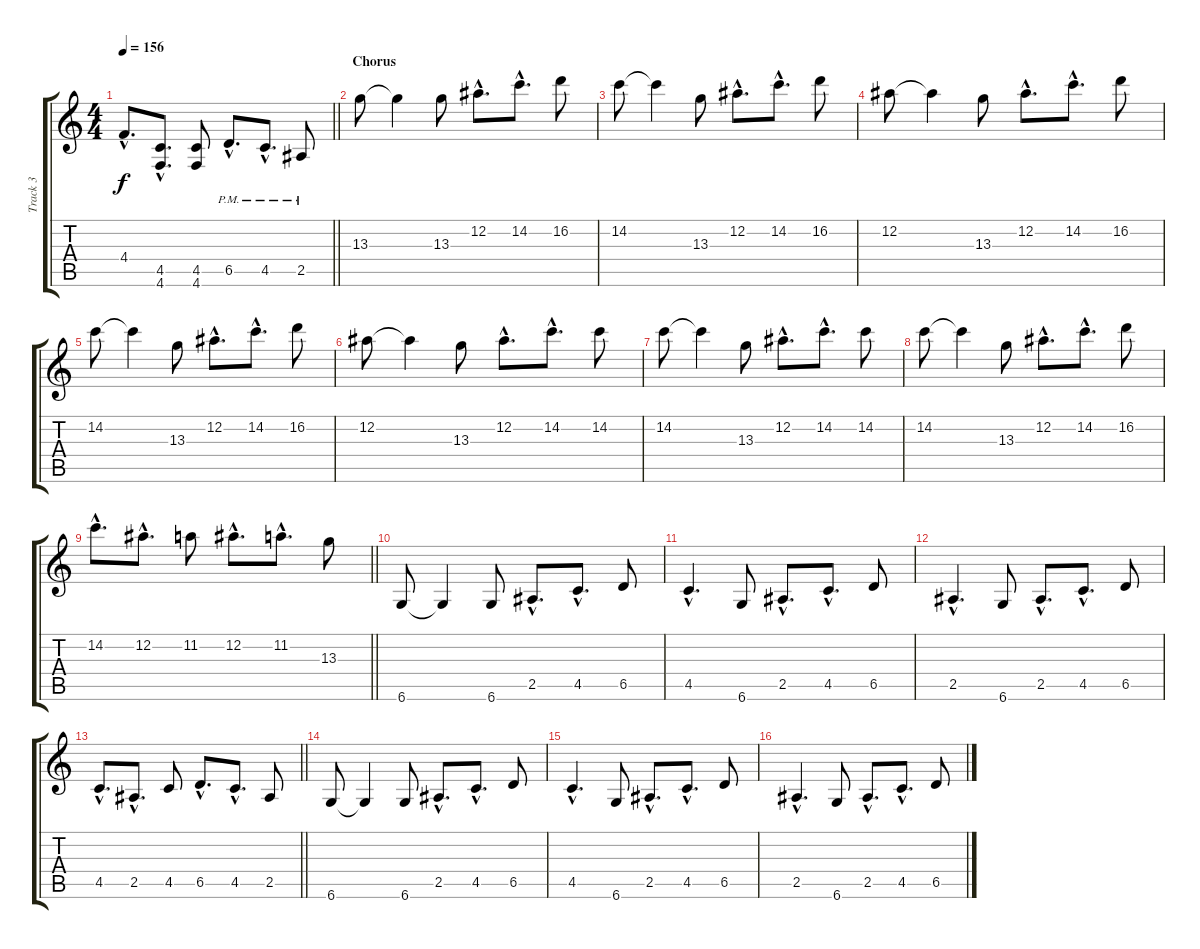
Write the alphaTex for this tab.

\track ("Track 3" "Track 3") {instrument electricguitarclean}
\staff {score tabs}
\tuning (Eb4 Bb3 Gb3 Db3 Ab2 Db2) {hide}
\ts (4 4)
\tempo 156
\clef g2
\barLineRight lightlight
\ks c
4.4{hac}.8{d dy f} (4.5{hac} 4.6{hac}).8{d} (4.5 4.6).8 6.5{hac pm}.8{d} 4.5{hac pm}.8{d} 2.5{pm}.8 |
\section ("" "Chorus")
13.3.8{volume 13 instrument electricguitarclean} 13.3{t}.4 13.3.8 12.2{hac}.8{d} 14.2{hac}.8{d} 16.2.8 |
14.2.8 14.2{t}.4 13.3.8 12.2{hac}.8{d} 14.2{hac}.8{d} 16.2.8 |
12.2.8 12.2{t}.4 13.3.8 12.2{hac}.8{d} 14.2{hac}.8{d} 16.2.8 |
14.2.8 14.2{t}.4 13.3.8 12.2{hac}.8{d} 14.2{hac}.8{d} 16.2.8 |
12.2.8 12.2{t}.4 13.3.8 12.2{hac}.8{d} 14.2{hac}.8{d} 14.2.8 |
14.2.8 14.2{t}.4 13.3.8 12.2{hac}.8{d} 14.2{hac}.8{d} 14.2.8 |
14.2.8 14.2{t}.4 13.3.8 12.2{hac}.8{d} 14.2{hac}.8{d} 16.2.8 |
\barLineRight lightlight
14.2{hac}.8{d} 12.2{hac}.8{d} 11.2.8 12.2{hac}.8{d} 11.2{hac}.8{d} 13.3.8 |
6.6.8{instrument distortionguitar} 6.6{t}.4 6.6.8 2.5{hac}.8{d} 4.5{hac}.8{d} 6.5.8 |
4.5{hac}.4{d} 6.6.8 2.5{hac}.8{d} 4.5{hac}.8{d} 6.5.8 |
2.5{hac}.4{d} 6.6.8 2.5{hac}.8{d} 4.5{hac}.8{d} 6.5.8 |
\barLineRight lightlight
4.5{hac}.8{d} 2.5{hac}.8{d} 4.5.8 6.5{hac}.8{d} 4.5{hac}.8{d} 2.5.8 |
6.6.8 6.6{t}.4 6.6.8 2.5{hac}.8{d} 4.5{hac}.8{d} 6.5.8 |
4.5{hac}.4{d} 6.6.8 2.5{hac}.8{d} 4.5{hac}.8{d} 6.5.8 |
2.5{hac}.4{d} 6.6.8 2.5{hac}.8{d} 4.5{hac}.8{d} 6.5.8
